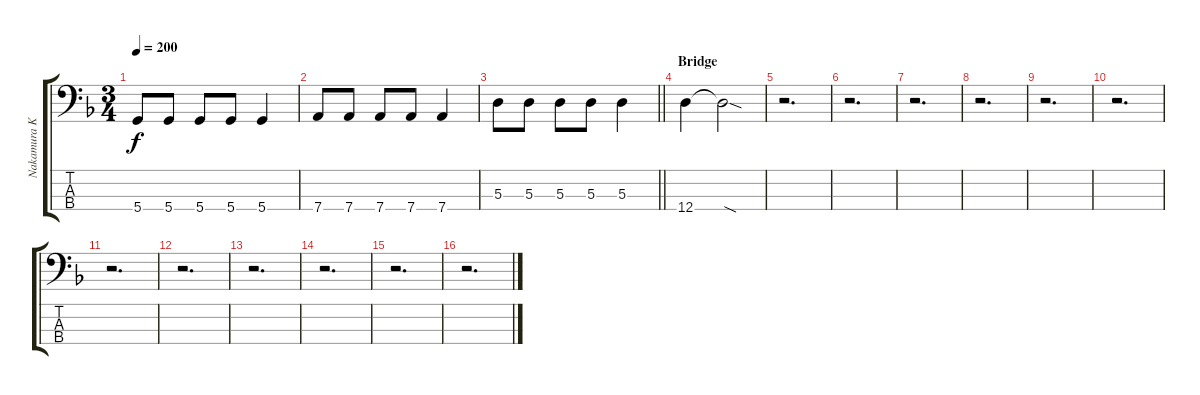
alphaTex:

\track ("Nakamura Kazuhiko" "Nakamura K") {instrument electricbassfinger}
\staff {score tabs}
\tuning (G2 D2 A1 D1) {hide}
\ts (3 4)
\tempo 200
\clef f4
\ks dminor
5.4.8{dy f} 5.4.8 5.4.8 5.4.8 5.4.4 |
7.4.8 7.4.8 7.4.8 7.4.8 7.4.4 |
\barLineRight lightlight
5.3.8 5.3.8 5.3.8 5.3.8 5.3.4 |
\section ("" "Bridge")
12.4.4 12.4{sod t}.2 |
r.2{d} |
r.2{d} |
r.2{d} |
r.2{d} |
r.2{d} |
r.2{d} |
r.2{d} |
r.2{d} |
r.2{d} |
r.2{d} |
r.2{d} |
r.2{d}
